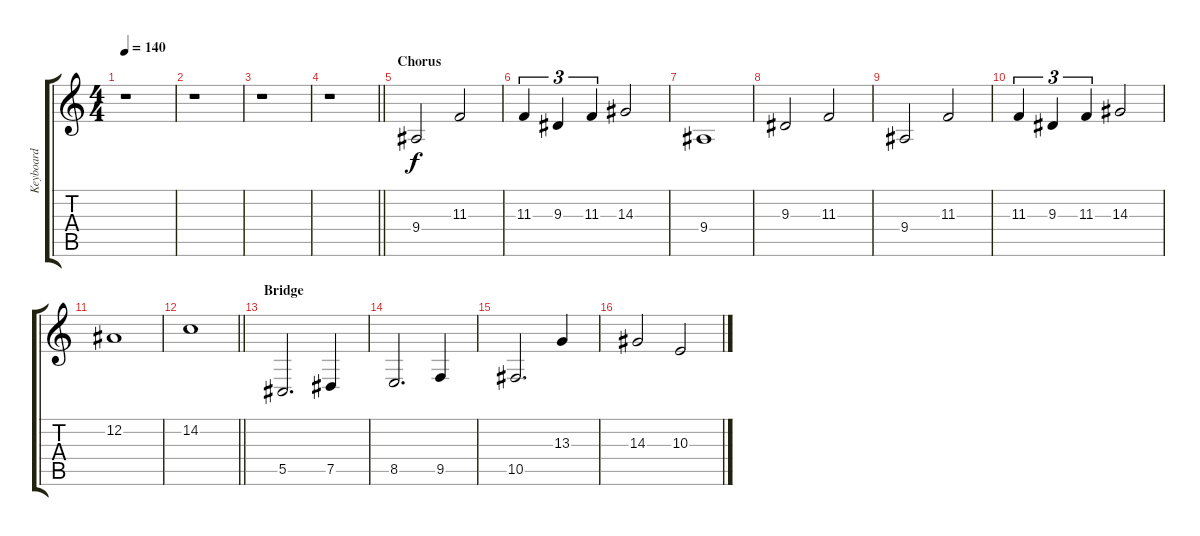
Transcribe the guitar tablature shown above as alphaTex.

\track ("Keyboard" "Keyboard") {instrument stringensemble1}
\staff {score tabs}
\tuning (Eb4 Bb3 Gb3 Db3 Ab2 Eb2) {hide}
\ts (4 4)
\tempo 140
\clef g2
\ks c
r.1{dy f} |
r.1 |
r.1 |
\barLineRight lightlight
r.1 |
\section ("" "Chorus")
9.4.2{volume 13 instrument stringensemble1} 11.3.2 |
11.3.4{tu (3 2)} 9.3.4{tu (3 2)} 11.3.4{tu (3 2)} 14.3.2 |
9.4.1 |
9.3.2 11.3.2 |
9.4.2 11.3.2 |
11.3.4{tu (3 2)} 9.3.4{tu (3 2)} 11.3.4{tu (3 2)} 14.3.2 |
12.2.1 |
\barLineRight lightlight
14.2.1 |
\section ("" "Bridge")
5.5.2{d} 7.5.4 |
8.5.2{d} 9.5.4 |
10.5.2{d} 13.3.4 |
14.3.2 10.3.2
